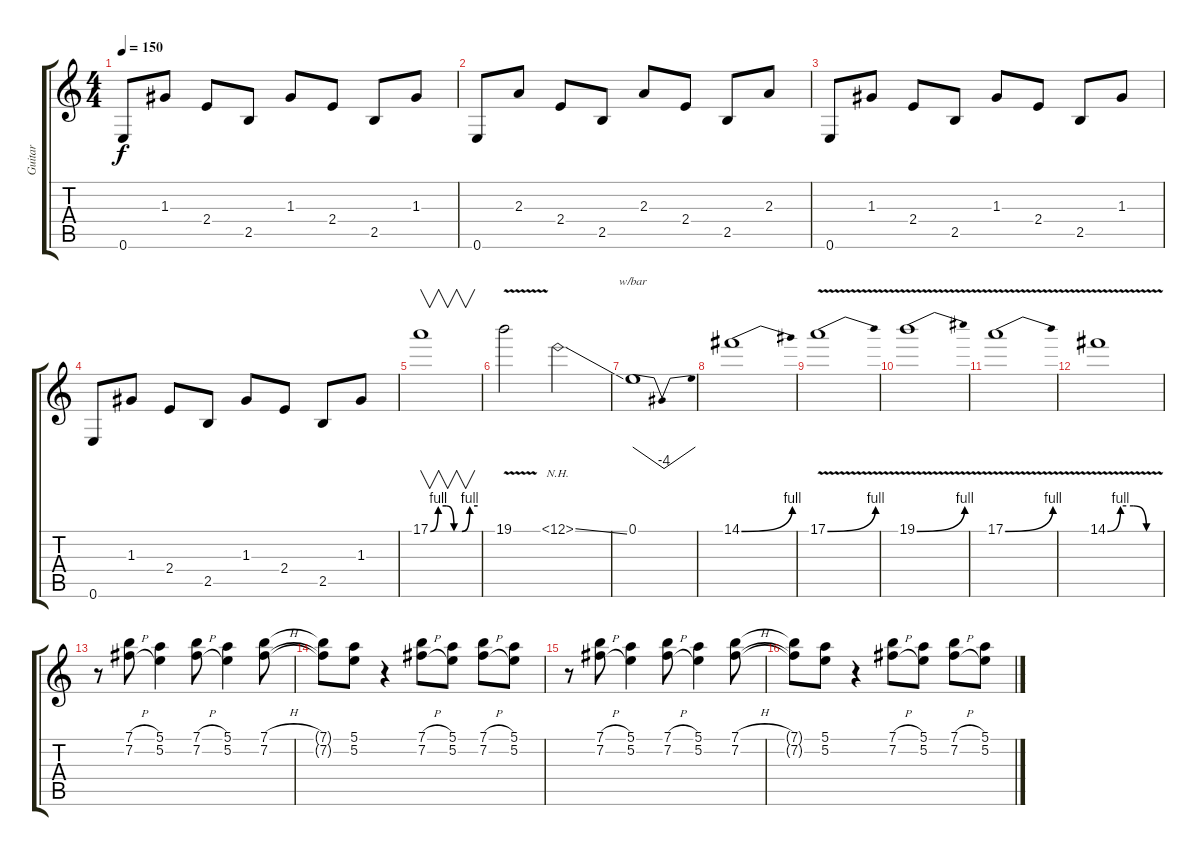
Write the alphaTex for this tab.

\track ("Guitar" "Guitar") {instrument distortionguitar}
\staff {score tabs}
\tuning (E4 B3 G3 D3 A2 E2) {hide}
\ts (4 4)
\tempo 150
\clef g2
\ks c
0.6.8{dy f} 1.3.8 2.4.8 2.5.8 1.3.8 2.4.8 2.5.8 1.3.8 |
0.6.8 2.3.8 2.4.8 2.5.8 2.3.8 2.4.8 2.5.8 2.3.8 |
0.6.8 1.3.8 2.4.8 2.5.8 1.3.8 2.4.8 2.5.8 1.3.8 |
0.6.8 1.3.8 2.4.8 2.5.8 1.3.8 2.4.8 2.5.8 1.3.8 |
17.1{be (custom 0 0 10 4 20 4 30 0 40 0 50 4 60 4)}.1{v} |
19.1{v}.2 12.1{nh ss}.2 |
0.1.1{tbe (dip default 0 0 30 -16 60 0)} |
14.1{be (bend 0 0 60 4)}.1 |
17.1{be (bend 0 0 60 4) v}.1 |
19.1{be (bend 0 0 60 4) v}.1 |
17.1{be (bend 0 0 60 4) v}.1 |
14.1{be (custom 0 0 15 4 30 4 45 0 60 0) v}.1 |
r.8 (7.1{h} 7.2{h}).8 (5.1 5.2).4 (7.1{h} 7.2{h}).8 (5.1 5.2).4 (7.1{h} 7.2{h}).8 |
(7.1{t} 7.2{t}).8 (5.1 5.2).8 r.4 (7.1{h} 7.2{h}).8 (5.1 5.2).8 (7.1{h} 7.2{h}).8 (5.1 5.2).8 |
r.8 (7.1{h} 7.2{h}).8 (5.1 5.2).4 (7.1{h} 7.2{h}).8 (5.1 5.2).4 (7.1{h} 7.2{h}).8 |
(7.1{t} 7.2{t}).8 (5.1 5.2).8 r.4 (7.1{h} 7.2{h}).8 (5.1 5.2).8 (7.1{h} 7.2{h}).8 (5.1 5.2).8
